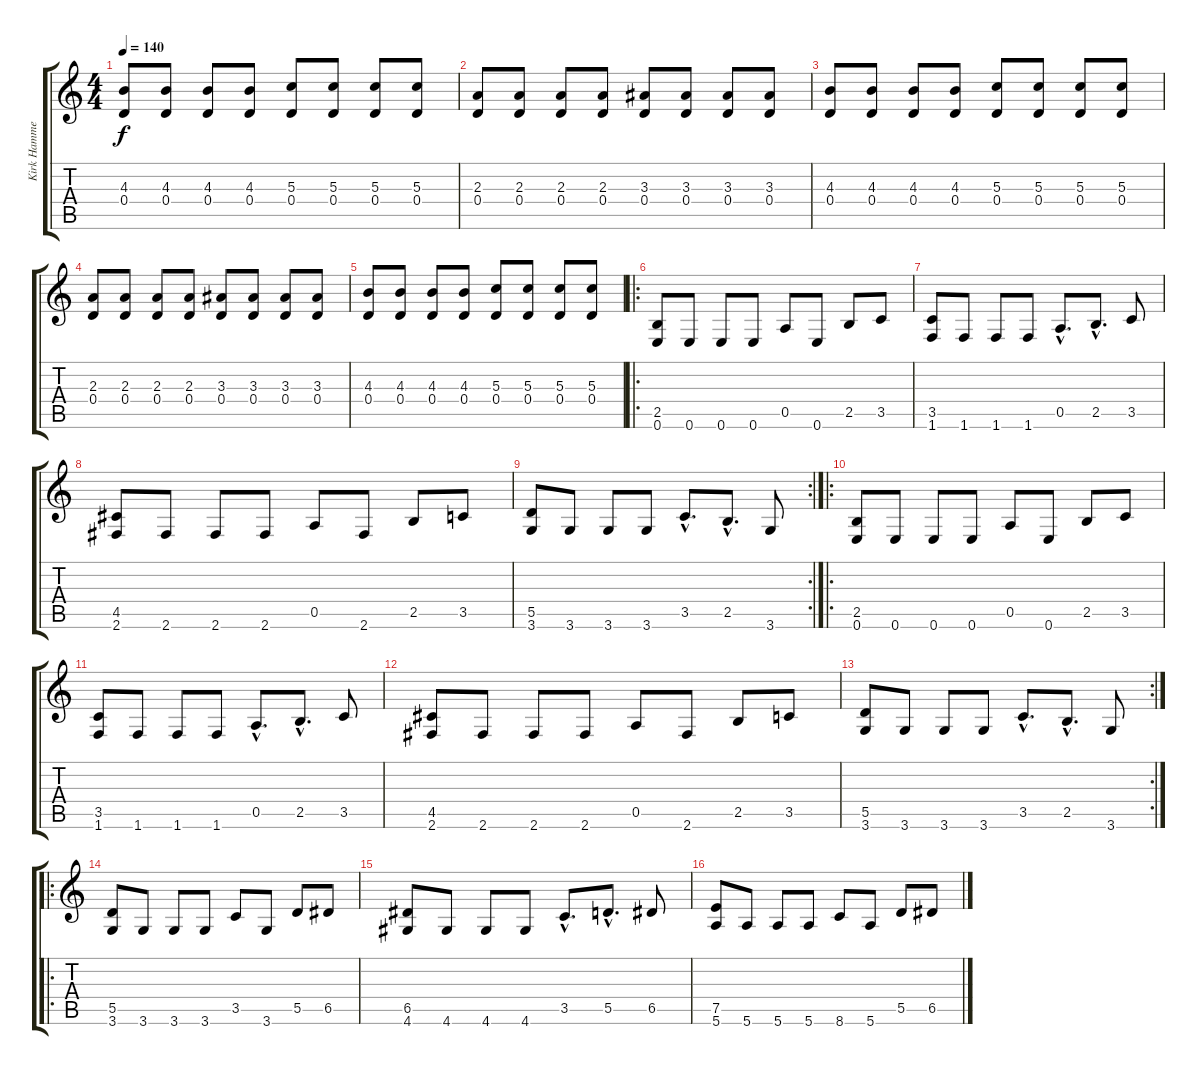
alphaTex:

\track ("Kirk Hammet (Guitar dist)" "Kirk Hamme") {instrument distortionguitar}
\staff {score tabs}
\tuning (E4 B3 G3 D3 A2 E2) {hide}
\ts (4 4)
\tempo 140
\clef g2
\ks c
(4.3 0.4).8{dy f} (4.3 0.4).8 (4.3 0.4).8 (4.3 0.4).8 (5.3 0.4).8 (5.3 0.4).8 (5.3 0.4).8 (5.3 0.4).8 |
(2.3 0.4).8 (2.3 0.4).8 (2.3 0.4).8 (2.3 0.4).8 (3.3 0.4).8 (3.3 0.4).8 (3.3 0.4).8 (3.3 0.4).8 |
(4.3 0.4).8 (4.3 0.4).8 (4.3 0.4).8 (4.3 0.4).8 (5.3 0.4).8 (5.3 0.4).8 (5.3 0.4).8 (5.3 0.4).8 |
(2.3 0.4).8 (2.3 0.4).8 (2.3 0.4).8 (2.3 0.4).8 (3.3 0.4).8 (3.3 0.4).8 (3.3 0.4).8 (3.3 0.4).8 |
(4.3 0.4).8 (4.3 0.4).8 (4.3 0.4).8 (4.3 0.4).8 (5.3 0.4).8 (5.3 0.4).8 (5.3 0.4).8 (5.3 0.4).8 |
\ro
(2.5 0.6).8 0.6.8 0.6.8 0.6.8 0.5.8 0.6.8 2.5.8 3.5.8 |
(3.5 1.6).8 1.6.8 1.6.8 1.6.8 0.5{hac}.8{d} 2.5{hac}.8{d} 3.5.8 |
(4.5 2.6).8 2.6.8 2.6.8 2.6.8 0.5.8 2.6.8 2.5.8 3.5.8 |
\rc 2
(5.5 3.6).8 3.6.8 3.6.8 3.6.8 3.5{hac}.8{d} 2.5{hac}.8{d} 3.6.8 |
\ro
(2.5 0.6).8 0.6.8 0.6.8 0.6.8 0.5.8 0.6.8 2.5.8 3.5.8 |
(3.5 1.6).8 1.6.8 1.6.8 1.6.8 0.5{hac}.8{d} 2.5{hac}.8{d} 3.5.8 |
(4.5 2.6).8 2.6.8 2.6.8 2.6.8 0.5.8 2.6.8 2.5.8 3.5.8 |
\rc 2
(5.5 3.6).8 3.6.8 3.6.8 3.6.8 3.5{hac}.8{d} 2.5{hac}.8{d} 3.6.8 |
\ro
(5.5 3.6).8 3.6.8 3.6.8 3.6.8 3.5.8 3.6.8 5.5.8 6.5.8 |
(6.5 4.6).8 4.6.8 4.6.8 4.6.8 3.5{hac}.8{d} 5.5{hac}.8{d} 6.5.8 |
(7.5 5.6).8 5.6.8 5.6.8 5.6.8 8.6.8 5.6.8 5.5.8 6.5.8
